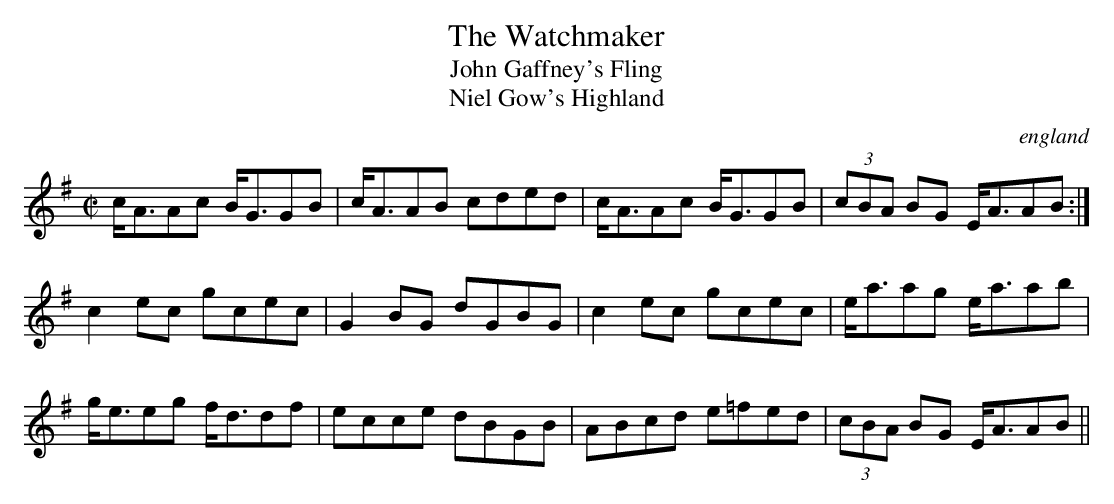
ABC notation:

X:1
T:Watchmaker, The
T:John Gaffney's Fling
T:Niel Gow's Highland
O:england
M:C|
L:1/8
K:Ador
c<AAc B<GGB|c<AAB cded|c<AAc B<GGB|(3cBA BG E<AAB:|
c2ec gcec|G2BG dGBG|c2ec gcec|e<aag e<aab|
g<eeg f<ddf|ecce dBGB|ABcd e=fed|(3cBA BG E<AAB||
